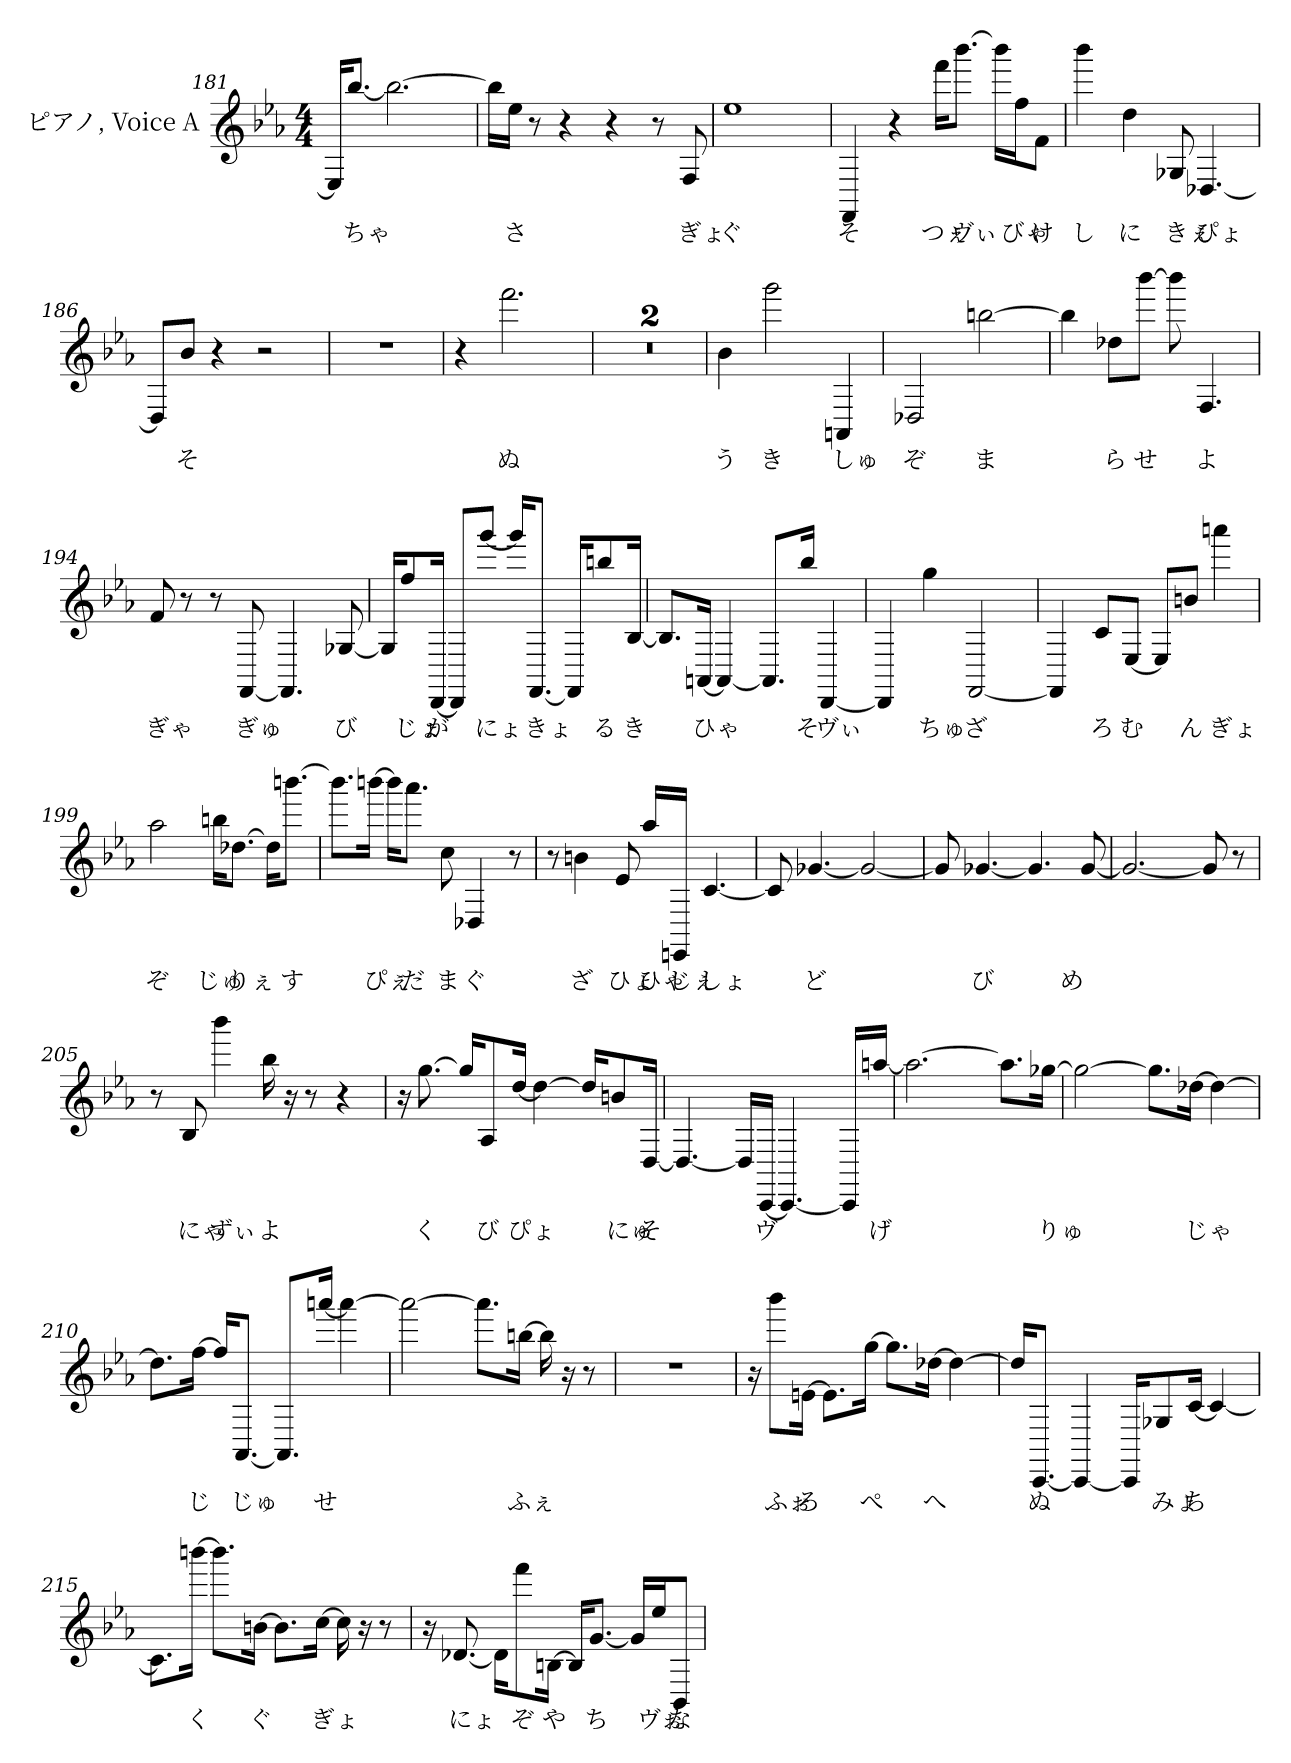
**kern	**text
*part1	*part1
*staff1	*staff1
*I"ピアノ, Voice A	*
!!LO:LB:g=z
*clefG2	*
*k[b-e-a-]	*
*M4/4	*
=181	=181
16E/KL]	.
!	!LO:LY:b
[8.bb-/J	ちゃ
2.bb-\_	.
=182	=182
16bb-\LL]	.
!	!LO:LY:b
16ee-\JJ	さ
8r	.
4r	.
4r	.
8r	.
!	!LO:LY:b
8F/	ぎょ
=183	=183
!	!LO:LY:b
1ee-	ぐ
=184	=184
!	!LO:LY:b
4FF/	そ
4r	.
!	!LO:LY:b
16fff\KL	つぇ
!	!LO:LY:b
[8.bbb-\J	ヴぃ
16bbb-\LL]	.
!	!LO:LY:b
16ff\J	びゃ
!	!LO:LY:b
8f\J	け
=185	=185
!	!LO:LY:b
4bbb-\	し
!	!LO:LY:b
4dd\	に
!	!LO:LY:b
8G-X/	きぇ
!	!LO:LY:b
[4.D-X/	ぴょ
=186	=186
8D-/L]	.
!	!LO:LY:b
8b-/J	そ
4r	.
2r	.
=187	=187
1r	.
=188	=188
4r	.
!	!LO:LY:b
2.fff\	ぬ
=189	=189
1r	.
!!LO:LB:g=z
=190	=190
1r	.
=191	=191
!	!LO:LY:b
4b-\	う
!	!LO:LY:b
2ggg\	き
!	!LO:LY:b
4AAn/	しゅ
=192	=192
!	!LO:LY:b
2D-X/	ぞ
!	!LO:LY:b
[2bbn\	ま
=193	=193
4bb\]	.
!	!LO:LY:b
8dd-X\L	ら
!	!LO:LY:b
[8bbb-\J	せ
8bbb-\]	.
!	!LO:LY:b
4.F/	よ
=194	=194
!	!LO:LY:b
8f/	ぎゃ
8r	.
8r	.
!	!LO:LY:b
[8FF/	ぎゅ
4.FF/]	.
!	!LO:LY:b
[8G-X/	び
=195	=195
16G-/KL]	.
!	!LO:LY:b
8ff/	じょ
!	!LO:LY:b
[16DD/Jk	が
8DD/L]	.
!	!LO:LY:b
[8ggg/J	にょ
16ggg/KL]	.
!	!LO:LY:b
[8.FF/J	きょ
16FF/KL]	.
!	!LO:LY:b
8bbn/	る
!	!LO:LY:b
[16B-/Jk	き
!!LO:LB:g=z
=196	=196
8.B-/L]	.
!	!LO:LY:b
[16AAn/Jk	ひゃ
4AA/_	.
8.AA/L]	.
!	!LO:LY:b
16bb-/Jk	そ
!	!LO:LY:b
[4DD/	ヴぃ
=197	=197
4DD/]	.
!	!LO:LY:b
4gg\	ちゅ
!	!LO:LY:b
[2FF/	ざ
=198	=198
4FF/]	.
!	!LO:LY:b
8c/L	ろ
!	!LO:LY:b
[8E-/J	む
8E-/L]	.
!	!LO:LY:b
8bn/J	ん
!	!LO:LY:b
4aaan\	ぎょ
=199	=199
!	!LO:LY:b
2aa-\	ぞ
!	!LO:LY:b
16bbn\KL	じゅ
!	!LO:LY:b
[8.dd-X\J	りぇ
16dd-\KL]	.
!	!LO:LY:b
[8.bbbn\J	す
=200	=200
8.bbb\L]	.
!	!LO:LY:b
[16bbbn\Jk	ぴぇ
16bbb\KL]	.
!	!LO:LY:b
8.aaa-\J	だ
!	!LO:LY:b
8cc\	ま
!	!LO:LY:b
4D-X/	ぐ
8r	.
!!LO:LB:g=z
=201	=201
8r	.
!	!LO:LY:b
4bn\	ざ
!	!LO:LY:b
8e-/	ひょ
!	!LO:LY:b
16aa-/LL	ひゃ
!	!LO:LY:b
16EEn/JJ	じぇ
!	!LO:LY:b
[4.c/	しょ
=202	=202
8c/]	.
!	!LO:LY:b
[4.g-X/	ど
2g-/_	.
=203	=203
8g-/]	.
!	!LO:LY:b
[4.g-X/	び
4.g-/]	.
!	!LO:LY:b
[8g-/	め
=204	=204
2.g-/_	.
8g-/]	.
8r	.
=205	=205
8r	.
!	!LO:LY:b
8B-/	にゃ
!	!LO:LY:b
4bbb-\	ずぃ
!	!LO:LY:b
16bb-\	よ
16r	.
8r	.
4r	.
!!LO:LB:g=z
=206	=206
16r	.
!	!LO:LY:b
[8.gg\	く
16gg/KL]	.
!	!LO:LY:b
8A-/	び
!	!LO:LY:b
[16dd/Jk	ぴょ
4dd\_	.
16dd/KL]	.
!	!LO:LY:b
8bn/	にゅ
!	!LO:LY:b
[16D/Jk	そ
=207	=207
4.D/_	.
16D/LL]	.
!	!LO:LY:b
[16CC/JJ	ヴ
4.CC/_	.
16CC/LL]	.
!	!LO:LY:b
[16aan/JJ	げ
=208	=208
2.aa\_	.
8.aa\L]	.
!	!LO:LY:b
[16gg-X\Jk	りゅ
=209	=209
2gg-\_	.
8.gg-\L]	.
!	!LO:LY:b
[16dd-X\Jk	じゃ
4dd-\_	.
=210	=210
8.dd-\L]	.
!	!LO:LY:b
[16ff\Jk	じ
16ff/KL]	.
!	!LO:LY:b
[8.AA-/J	じゅ
8.AA-/L]	.
!	!LO:LY:b
[16aaan/Jk	せ
4aaa\_	.
!!LO:PB:g=z
=211	=211
2aaa\_	.
8.aaa\L]	.
!	!LO:LY:b
[16bbn\Jk	ふぇ
16bb\]	.
16r	.
8r	.
=212	=212
1r	.
=213	=213
16r	.
!	!LO:LY:b
8bbb-\L	ふぉ
!	!LO:LY:b
[16en\Jk	ろ
8.e\L]	.
!	!LO:LY:b
[16gg\Jk	ぺ
8.gg\L]	.
!	!LO:LY:b
[16dd-X\Jk	へ
4dd-\_	.
=214	=214
16dd-/KL]	.
!	!LO:LY:b
[8.CC/J	ぬ
4CC/_	.
16CC/KL]	.
!	!LO:LY:b
8G-X/	みょ
!	!LO:LY:b
[16c/Jk	ち
4c/_	.
=215	=215
8.c\L]	.
!	!LO:LY:b
[16bbbn\Jk	く
8.bbb\L]	.
!	!LO:LY:b
[16bn\Jk	ぐ
8.b\L]	.
!	!LO:LY:b
[16cc\Jk	ぎょ
16cc\]	.
16r	.
8r	.
!!LO:LB:g=z
=216	=216
16r	.
!	!LO:LY:b
[8.d-X/	にょ
16d-\KL]	.
!	!LO:LY:b
8fff\	ぞ
!	!LO:LY:b
[16Bn\Jk	や
16B/KL]	.
!	!LO:LY:b
[8.g/J	ち
16g/LL]	.
!	!LO:LY:b
16ee-/J	ヴぉ
!	!LO:LY:b
8BB-/J	な
=	=
*-	*-
